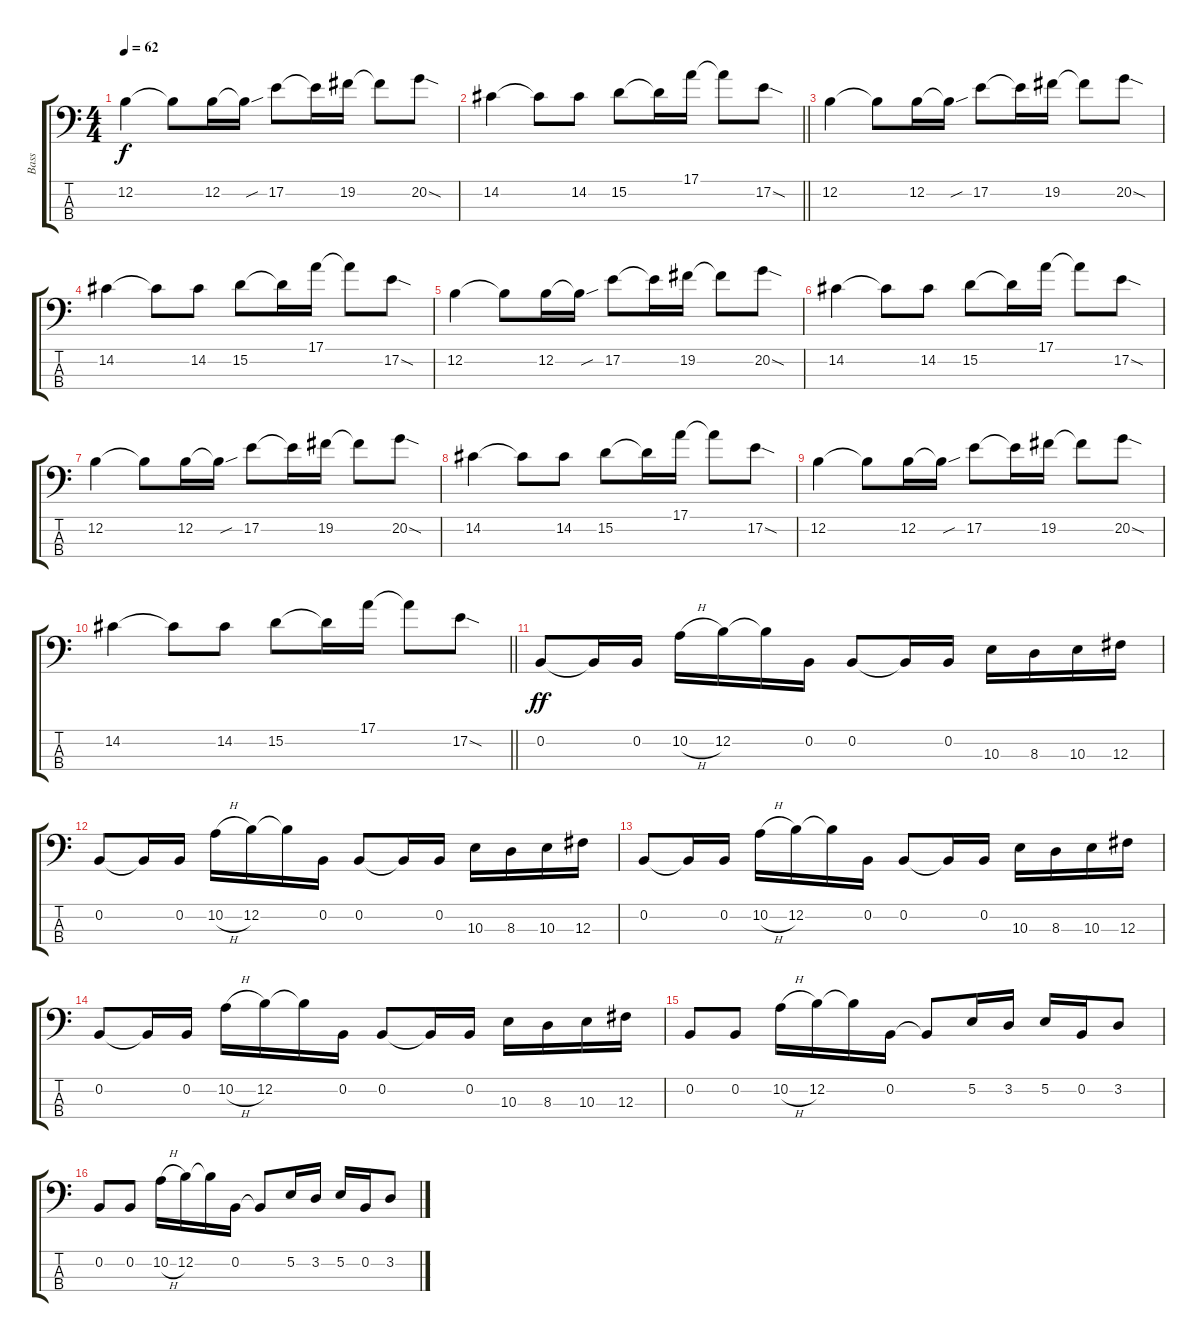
\track ("Bass" "Bass") {instrument electricbassfinger}
\staff {score tabs}
\tuning (E2 B1 Gb1 B0) {hide}
\ts (4 4)
\tempo 62
\clef f4
\ks c
12.2.4{dy f} 12.2{t}.8 12.2.16 12.2{sou t}.16 17.2.8 17.2{t}.16 19.2.16 19.2{t}.8 20.2{sod}.8 |
\barLineRight lightlight
14.2.4 14.2{t}.8 14.2.8 15.2.8 15.2{t}.16 17.1.16 17.1{t}.8 17.2{sod}.8 |
\section ("" "")
12.2.4 12.2{t}.8 12.2.16 12.2{sou t}.16 17.2.8 17.2{t}.16 19.2.16 19.2{t}.8 20.2{sod}.8 |
14.2.4 14.2{t}.8 14.2.8 15.2.8 15.2{t}.16 17.1.16 17.1{t}.8 17.2{sod}.8 |
12.2.4 12.2{t}.8 12.2.16 12.2{sou t}.16 17.2.8 17.2{t}.16 19.2.16 19.2{t}.8 20.2{sod}.8 |
14.2.4 14.2{t}.8 14.2.8 15.2.8 15.2{t}.16 17.1.16 17.1{t}.8 17.2{sod}.8 |
12.2.4 12.2{t}.8 12.2.16 12.2{sou t}.16 17.2.8 17.2{t}.16 19.2.16 19.2{t}.8 20.2{sod}.8 |
14.2.4 14.2{t}.8 14.2.8 15.2.8 15.2{t}.16 17.1.16 17.1{t}.8 17.2{sod}.8 |
12.2.4 12.2{t}.8 12.2.16 12.2{sou t}.16 17.2.8 17.2{t}.16 19.2.16 19.2{t}.8 20.2{sod}.8 |
\barLineRight lightlight
14.2.4 14.2{t}.8 14.2.8 15.2.8 15.2{t}.16 17.1.16 17.1{t}.8 17.2{sod}.8 |
\section ("" "")
0.2.8{dy ff instrument electricbassfinger} 0.2{t}.16 0.2.16 10.2{h}.16 12.2.16 12.2{t}.16 0.2.16 0.2.8 0.2{t}.16 0.2.16 10.3.16 8.3.16 10.3.16 12.3.16 |
0.2.8 0.2{t}.16 0.2.16 10.2{h}.16 12.2.16 12.2{t}.16 0.2.16 0.2.8 0.2{t}.16 0.2.16 10.3.16 8.3.16 10.3.16 12.3.16 |
0.2.8 0.2{t}.16 0.2.16 10.2{h}.16 12.2.16 12.2{t}.16 0.2.16 0.2.8 0.2{t}.16 0.2.16 10.3.16 8.3.16 10.3.16 12.3.16 |
0.2.8 0.2{t}.16 0.2.16 10.2{h}.16 12.2.16 12.2{t}.16 0.2.16 0.2.8 0.2{t}.16 0.2.16 10.3.16 8.3.16 10.3.16 12.3.16 |
0.2.8 0.2.8 10.2{h}.16 12.2.16 12.2{t}.16 0.2.16 0.2{t}.8 5.2.16 3.2.16 5.2.16 0.2.16 3.2.8 |
0.2.8 0.2.8 10.2{h}.16 12.2.16 12.2{t}.16 0.2.16 0.2{t}.8 5.2.16 3.2.16 5.2.16 0.2.16 3.2.8
